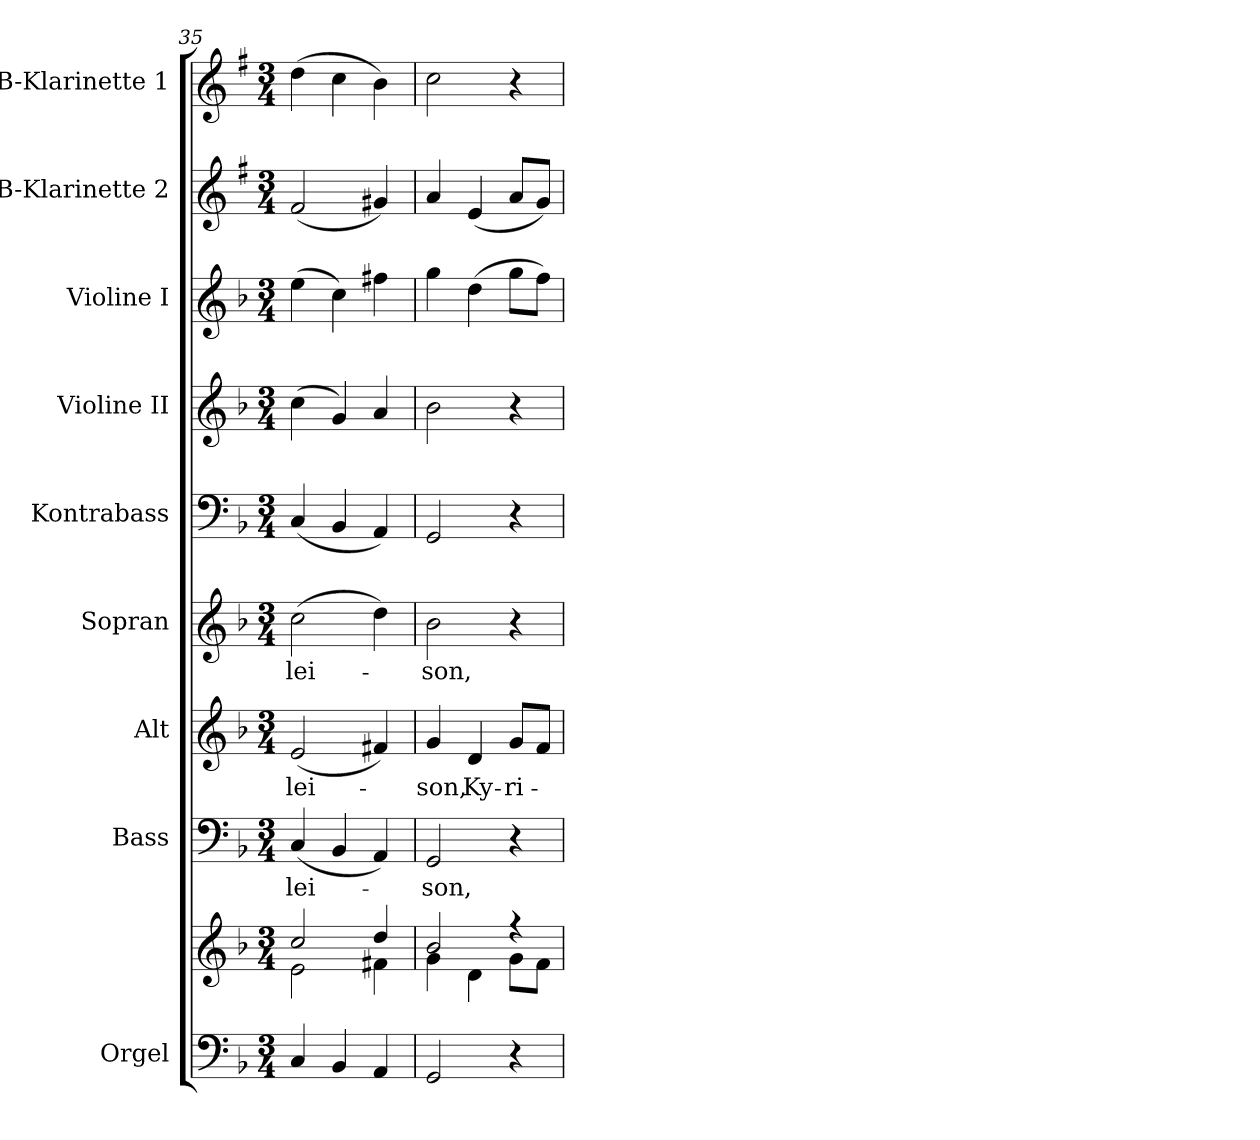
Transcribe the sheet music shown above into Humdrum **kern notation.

**kern	**kern	**kern	**text	**kern	**text	**kern	**text	**kern	**kern	**kern	**kern	**kern
*part9	*part9	*part8	*part8	*part7	*part7	*part6	*part6	*part5	*part4	*part3	*part2	*part1
*staff10	*staff9	*staff8	*staff8	*staff7	*staff7	*staff6	*staff6	*staff5	*staff4	*staff3	*staff2	*staff1
*I"Orgel	*	*I"Bass	*	*I"Alt	*	*I"Sopran	*	*I"Kontrabass	*I"Violine II	*I"Violine I	*I"B-Klarinette 2	*I"B-Klarinette 1
*I'Org.	*	*I'B.	*	*I'A.	*	*I'S.	*	*I'Kb.	*I'Vl. II	*I'Vl. I	*I'B Kl. 2	*I'B Kl. 1
*clefF4	*clefG2	*clefF4	*	*clefG2	*	*clefG2	*	*clefF4	*clefG2	*clefG2	*clefG2	*clefG2
*	*	*	*	*	*	*	*	*ITrd7c12	*	*	*ITrd1c2	*ITrd1c2
*k[b-]	*k[b-]	*k[b-]	*	*k[b-]	*	*k[b-]	*	*k[b-]	*k[b-]	*k[b-]	*k[b-]	*k[b-]
*F:	*F:	*F:	*	*F:	*	*F:	*	*F:	*F:	*F:	*F:	*F:
*M3/4	*M3/4	*M3/4	*	*M3/4	*	*M3/4	*	*M3/4	*M3/4	*M3/4	*M3/4	*M3/4
=35	=35	=35	=35	=35	=35	=35	=35	=35	=35	=35	=35	=35
*	*^	*	*	*	*	*	*	*	*	*	*	*
!	!	!	!	!LO:LY:b	!	!LO:LY:b	!	!LO:LY:b	!	!	!	!	!
4C/	2cc/	2e\	(<4C/	-lei-	(<2e/	-lei-	(>2cc\	-lei-	(<4CC/	(>4cc\	(>4ee\	(<2e/	(>4cc\
4BB-/	.	.	4BB-/	.	.	.	.	.	4BBB-/	4g/)	4cc\)	.	4b-\
4AA/	4dd/	4f#X\	4AA/)	.	4f#X/)	.	4dd\)	.	4AAA/)	4a/	4ff#X\	4f#X/)	4a\)
!!LO:PB:g=z
=36	=36	=36	=36	=36	=36	=36	=36	=36	=36	=36	=36	=36	=36
!	!	!	!	!LO:LY:b	!	!LO:LY:b	!	!LO:LY:b	!	!	!	!	!
2GG/	2b-/	4g\	2GG/	-son,	4g/	-son,	2b-\	-son,	2GGG/	2b-\	4gg\	4g/	2b-\
!	!	!	!	!	!	!LO:LY:b	!	!	!	!	!	!	!
.	.	4d\	.	.	4d/	Ky-	.	.	.	.	(>4dd\	(<4d/	.
!	!	!	!	!	!	!LO:LY:b	!	!	!	!	!	!	!
4r	4ree	8g\L	4r	.	8g/L	-ri-	4r	.	4r	4r	8gg\L	8g/L	4r
.	.	8f\J	.	.	8f/J	.	.	.	.	.	8ff\J)	8f/J)	.
*	*v	*v	*	*	*	*	*	*	*	*	*	*	*
=	=	=	=	=	=	=	=	=	=	=	=	=
*-	*-	*-	*-	*-	*-	*-	*-	*-	*-	*-	*-	*-
